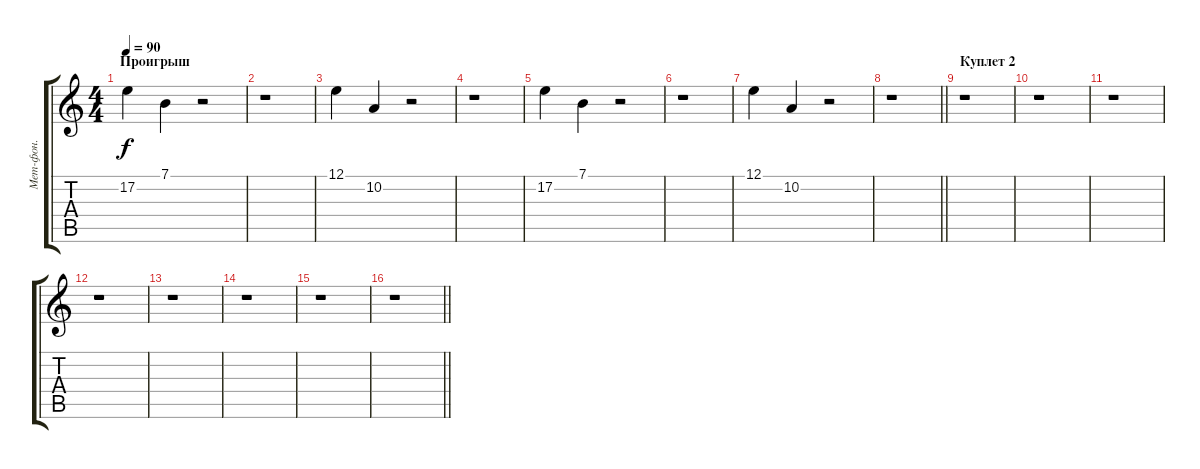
\track ("Мет-фон." "Мет-фон.") {instrument vibraphone}
\staff {score tabs}
\tuning (E4 B3 G3 D3 A2 E2) {hide}
\ts (4 4)
\section ("" "Проигрыш")
\tempo 90
\clef g2
\ks c
17.2.4{dy f} 7.1.4 r.2 |
r.1 |
12.1.4 10.2.4 r.2 |
r.1 |
17.2.4 7.1.4 r.2 |
r.1 |
12.1.4 10.2.4 r.2 |
\barLineRight lightlight
r.1 |
\section ("" "Куплет 2")
r.1 |
r.1 |
r.1 |
r.1 |
r.1 |
r.1 |
r.1 |
\barLineRight lightlight
r.1
